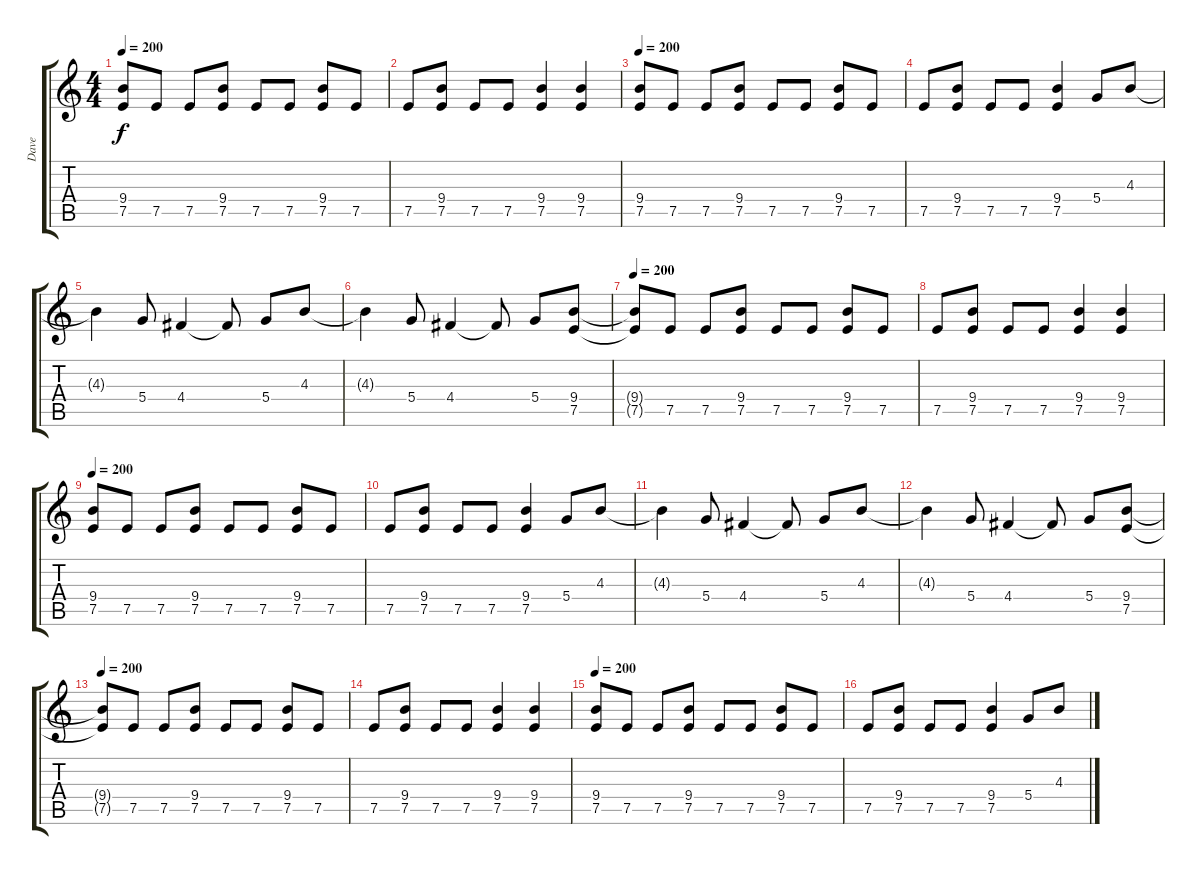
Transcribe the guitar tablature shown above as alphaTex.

\track ("Dave" "Dave") {instrument distortionguitar}
\staff {score tabs}
\tuning (E4 B3 G3 D3 A2 E2) {hide}
\ts (4 4)
\tempo 200
\clef g2
\ks c
(9.4 7.5).8{dy f} 7.5.8 7.5.8 (9.4 7.5).8 7.5.8 7.5.8 (9.4 7.5).8 7.5.8 |
7.5.8 (9.4 7.5).8 7.5.8 7.5.8 (9.4 7.5).4 (9.4 7.5).4 |
\tempo 200
(9.4 7.5).8 7.5.8 7.5.8 (9.4 7.5).8 7.5.8 7.5.8 (9.4 7.5).8 7.5.8 |
7.5.8 (9.4 7.5).8 7.5.8 7.5.8 (9.4 7.5).4 5.4.8 4.3.8 |
4.3{t}.4 5.4.8 4.4.4 4.4{t}.8 5.4.8 4.3.8 |
4.3{t}.4 5.4.8 4.4.4 4.4{t}.8 5.4.8 (9.4 7.5).8 |
\tempo 200
(9.4{t} 7.5{t}).8 7.5.8 7.5.8 (9.4 7.5).8 7.5.8 7.5.8 (9.4 7.5).8 7.5.8 |
7.5.8 (9.4 7.5).8 7.5.8 7.5.8 (9.4 7.5).4 (9.4 7.5).4 |
\tempo 200
(9.4 7.5).8 7.5.8 7.5.8 (9.4 7.5).8 7.5.8 7.5.8 (9.4 7.5).8 7.5.8 |
7.5.8 (9.4 7.5).8 7.5.8 7.5.8 (9.4 7.5).4 5.4.8 4.3.8 |
4.3{t}.4 5.4.8 4.4.4 4.4{t}.8 5.4.8 4.3.8 |
4.3{t}.4 5.4.8 4.4.4 4.4{t}.8 5.4.8 (9.4 7.5).8 |
\tempo 200
(9.4{t} 7.5{t}).8 7.5.8 7.5.8 (9.4 7.5).8 7.5.8 7.5.8 (9.4 7.5).8 7.5.8 |
7.5.8 (9.4 7.5).8 7.5.8 7.5.8 (9.4 7.5).4 (9.4 7.5).4 |
\tempo 200
(9.4 7.5).8 7.5.8 7.5.8 (9.4 7.5).8 7.5.8 7.5.8 (9.4 7.5).8 7.5.8 |
7.5.8 (9.4 7.5).8 7.5.8 7.5.8 (9.4 7.5).4 5.4.8 4.3.8
